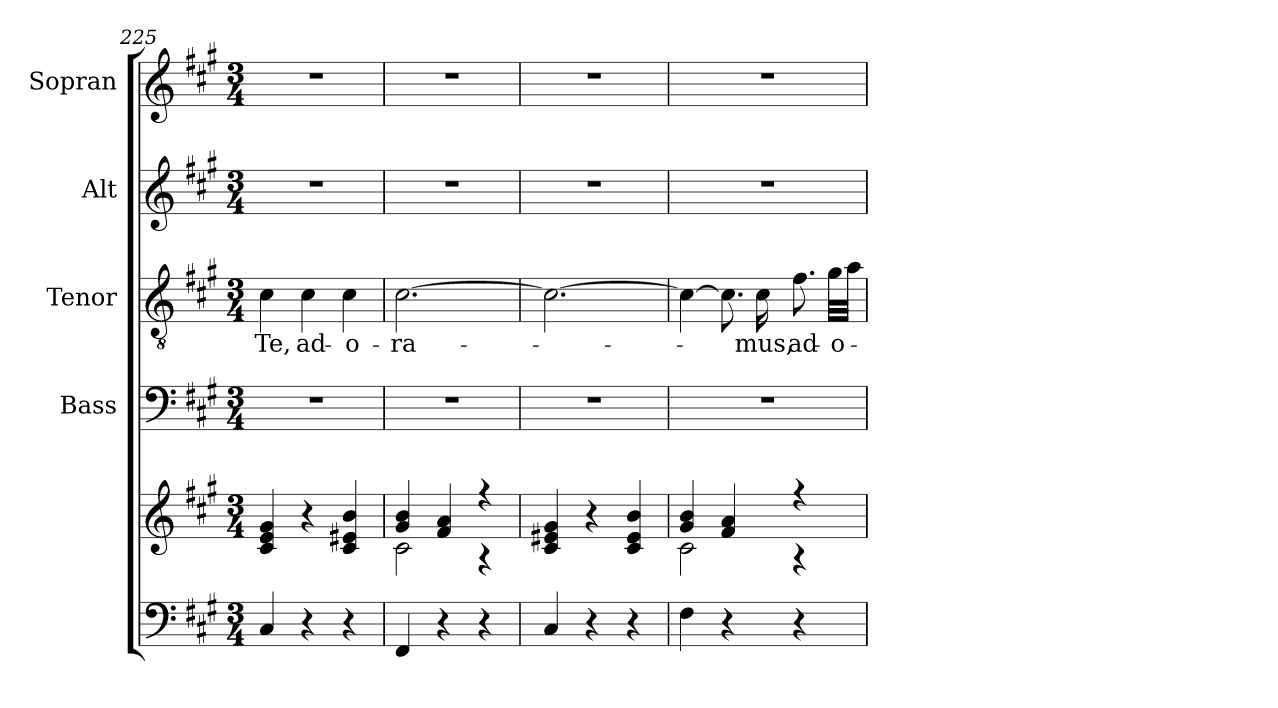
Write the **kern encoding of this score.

**kern	**kern	**kern	**kern	**text	**kern	**kern
*part5	*part5	*part4	*part3	*part3	*part2	*part1
*staff6	*staff5	*staff4	*staff3	*staff3	*staff2	*staff1
*	*	*I"Bass	*I"Tenor	*	*I"Alt	*I"Sopran
*	*	*I'B.	*I'T.	*	*I'A.	*I'S.
*clefF4	*clefG2	*clefF4	*clefGv2	*	*clefG2	*clefG2
*k[f#c#g#]	*k[f#c#g#]	*k[f#c#g#]	*k[f#c#g#]	*	*k[f#c#g#]	*k[f#c#g#]
*A:	*A:	*A:	*A:	*	*A:	*A:
*M3/4	*M3/4	*M3/4	*M3/4	*	*M3/4	*M3/4
=225	=225	=225	=225	=225	=225	=225
!	!	!	!	!LO:LY:b	!	!
4C#/	4c#/ 4e/ 4g#/	2.r	4c#\	Te,	2.r	2.r
!	!	!	!	!LO:LY:b	!	!
4r	4r	.	4c#\	ad-	.	.
!	!	!	!	!LO:LY:b	!	!
4r	4c#/ 4e#X/ 4b/	.	4c#\	-o-	.	.
=226	=226	=226	=226	=226	=226	=226
*	*^	*	*	*	*	*
!	!	!	!	!	!LO:LY:b	!	!
4FF#/	4g#/ 4b/	2c#\	2.r	[2.c#\	-ra-	2.r	2.r
4r	4f#/ 4a/	.	.	.	.	.	.
4r	4r	4r	.	.	.	.	.
*	*v	*v	*	*	*	*	*
=227	=227	=227	=227	=227	=227	=227
4C#/	4c#/ 4e#X/ 4g#/	2.r	2.c#\_	.	2.r	2.r
4r	4r	.	.	.	.	.
4r	4c#/ 4e#/ 4b/	.	.	.	.	.
=228	=228	=228	=228	=228	=228	=228
*	*^	*	*	*	*	*
4F#\	4g#/ 4b/	2c#\	2.r	4c#\_	.	2.r	2.r
4r	4f#/ 4a/	.	.	8.c#\]	.	.	.
!	!	!	!	!	!LO:LY:b	!	!
.	.	.	.	16c#\	-mus,	.	.
!	!	!	!	!	!LO:LY:b	!	!
4r	4r	4r	.	8.f#\	ad-	.	.
!	!	!	!	!	!LO:LY:b	!	!
.	.	.	.	32g#\LLL	-o-	.	.
.	.	.	.	32a\JJJ	.	.	.
*	*v	*v	*	*	*	*	*
=	=	=	=	=	=	=
*-	*-	*-	*-	*-	*-	*-
